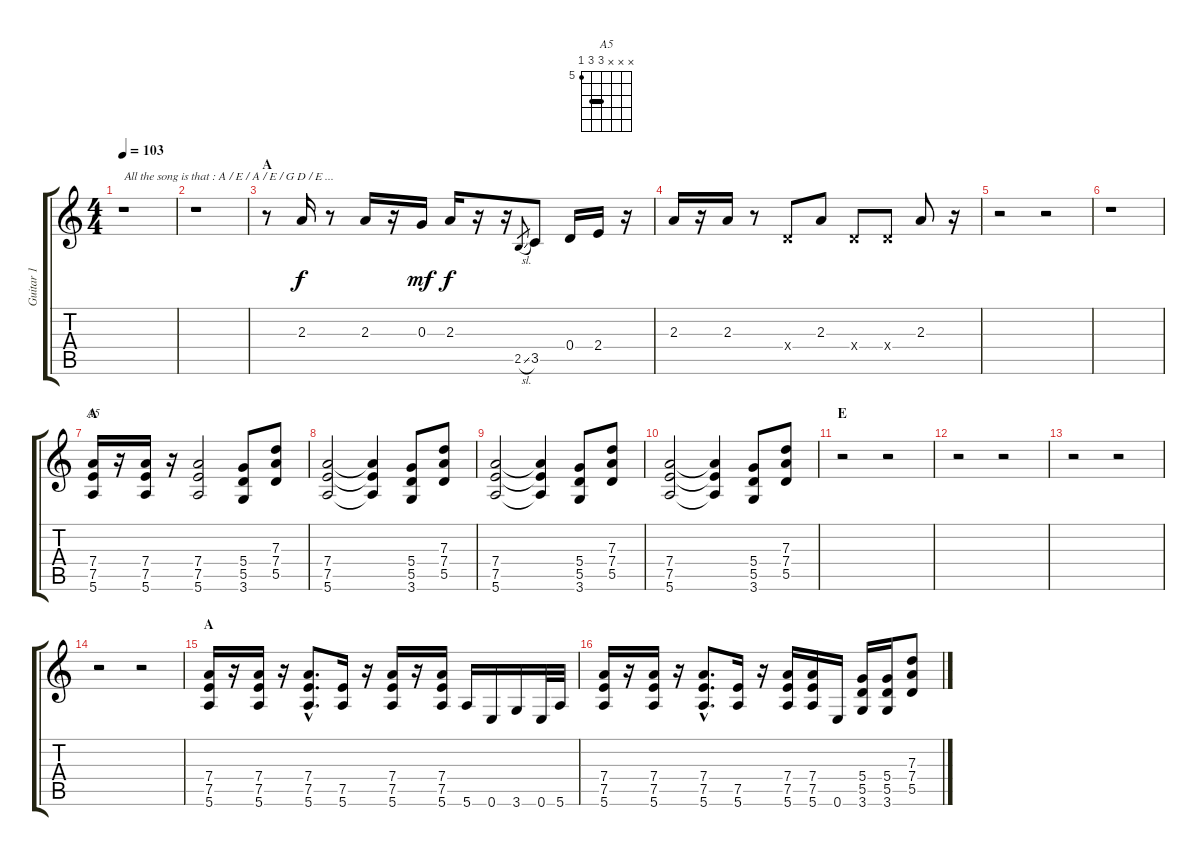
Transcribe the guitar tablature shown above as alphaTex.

\track ("Guitar 1" "Guitar 1") {instrument electricguitarclean}
\staff {score tabs}
\tuning (E4 B3 G3 D3 A2 E2) {hide}
\chord ("A5" x x x 7 7 5) {firstfret 5 barre 7}
\ts (4 4)
\tempo 103
\clef g2
\ks c
r.1{txt "All the song is that : A / E / A / E / G D / E ..." dy f instrument electricguitarclean} |
r.1 |
\section ("" "A")
r.8 2.3.16 r.8 2.3.16 r.16 0.3.16{dy mf} 2.3.16{dy f} r.16 r.16 2.5{sl}.8{gr} 3.5.8 0.4.16 2.4.16 r.16 |
2.3.16 r.16 2.3.16 r.8 0.4{x}.8 2.3.8 0.4{x}.8 0.4{x}.8 2.3.8 r.16 |
r.2 r.2 |
r.1 |
\section ("" "A")
(7.4 7.5 5.6).16{ch "A5"} r.16 (7.4 7.5 5.6).16 r.16 (7.4 7.5 5.6).2 (5.4 5.5 3.6).8 (7.3 7.4 5.5).8 |
(7.4 7.5 5.6).2 (7.4{t} 7.5{t} 5.6{t}).4 (5.4 5.5 3.6).8 (7.3 7.4 5.5).8 |
(7.4 7.5 5.6).2 (7.4{t} 7.5{t} 5.6{t}).4 (5.4 5.5 3.6).8 (7.3 7.4 5.5).8 |
(7.4 7.5 5.6).2 (7.4{t} 7.5{t} 5.6{t}).4 (5.4 5.5 3.6).8 (7.3 7.4 5.5).8 |
\section ("" "E")
r.2 r.2 |
r.2 r.2 |
r.2 r.2 |
r.2 r.2 |
\section ("" "A")
(7.4 7.5 5.6).16 r.16 (7.4 7.5 5.6).16 r.16 (7.4{hac} 7.5{hac} 5.6{hac}).8{d} (7.5 5.6).16 r.16 (7.4 7.5 5.6).16 r.16 (7.4 7.5 5.6).16 5.6.16 0.6.16 3.6.16 0.6.32 5.6.32 |
(7.4 7.5 5.6).16 r.16 (7.4 7.5 5.6).16 r.16 (7.4{hac} 7.5{hac} 5.6{hac}).8{d} (7.5 5.6).16 r.16 (7.4 7.5 5.6).16 (7.4 7.5 5.6).16 0.6.16 (5.4 5.5 3.6).16 (5.4 5.5 3.6).16 (7.3 7.4 5.5).8
